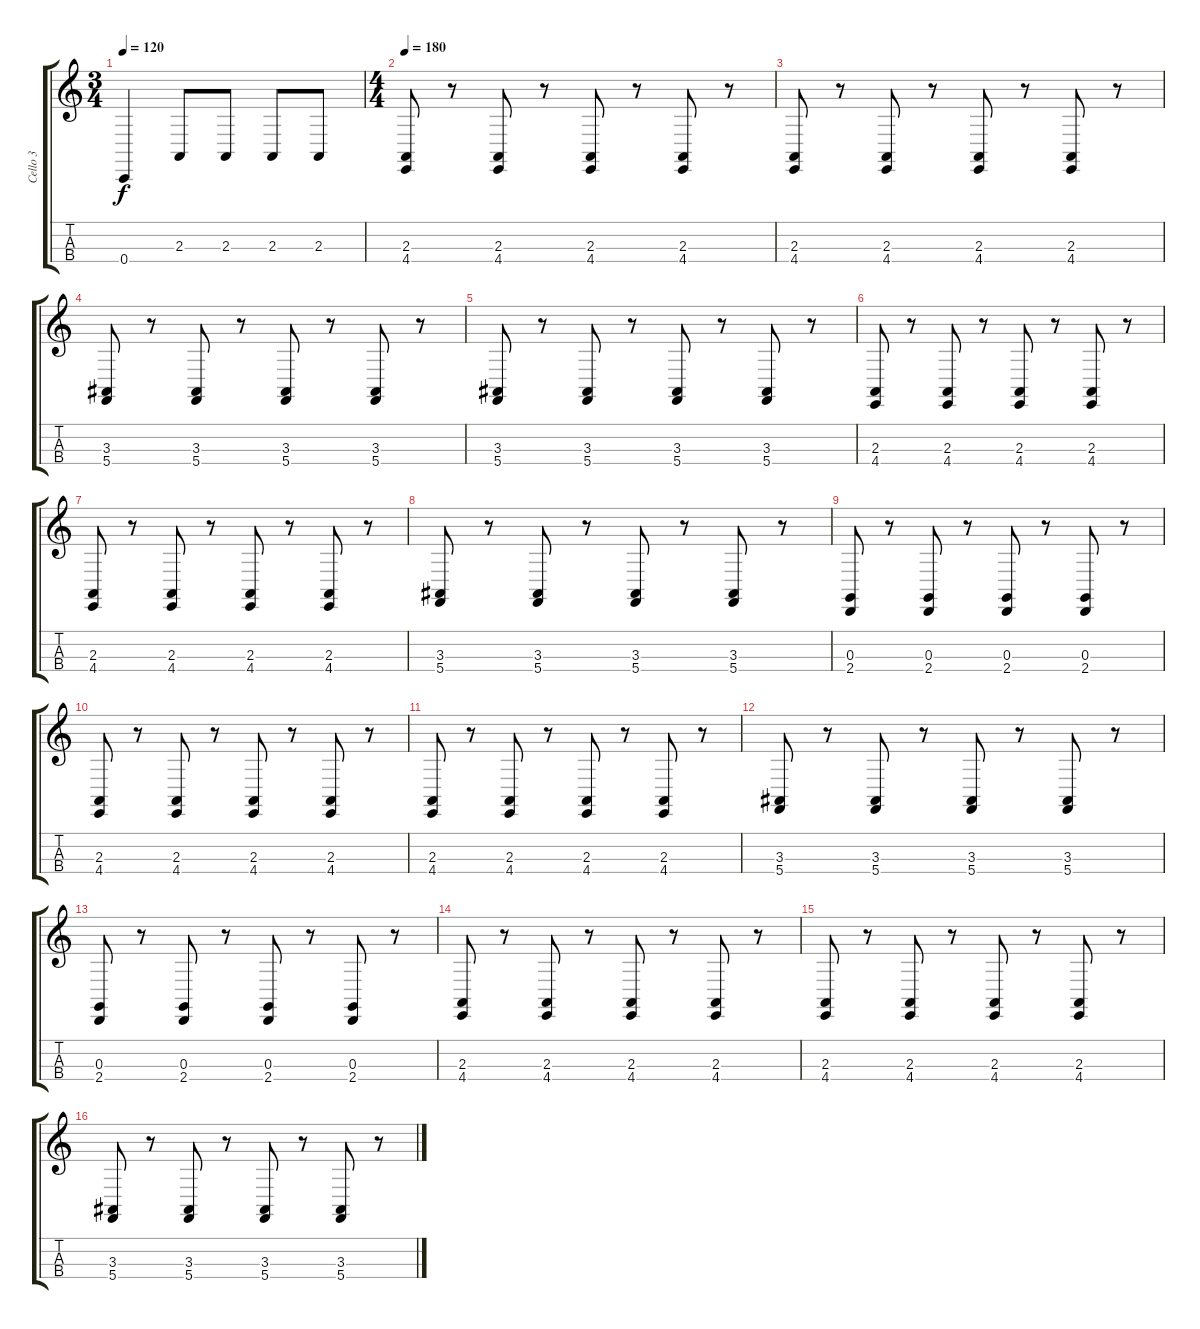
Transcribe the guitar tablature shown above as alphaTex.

\track ("Cello 3" "Cello 3") {instrument cello}
\staff {score tabs}
\tuning (A3 D3 G2 C2) {hide}
\ts (3 4)
\tempo 120
\clef g2
\ks c
0.4.4{dy f} 2.3.8 2.3.8 2.3.8 2.3.8 |
\ts (4 4)
\tempo 180
(2.3 4.4).8 r.8 (2.3 4.4).8 r.8 (2.3 4.4).8 r.8 (2.3 4.4).8 r.8 |
(2.3 4.4).8 r.8 (2.3 4.4).8 r.8 (2.3 4.4).8 r.8 (2.3 4.4).8 r.8 |
(3.3 5.4).8 r.8 (3.3 5.4).8 r.8 (3.3 5.4).8 r.8 (3.3 5.4).8 r.8 |
(3.3 5.4).8 r.8 (3.3 5.4).8 r.8 (3.3 5.4).8 r.8 (3.3 5.4).8 r.8 |
(2.3 4.4).8 r.8 (2.3 4.4).8 r.8 (2.3 4.4).8 r.8 (2.3 4.4).8 r.8 |
(2.3 4.4).8 r.8 (2.3 4.4).8 r.8 (2.3 4.4).8 r.8 (2.3 4.4).8 r.8 |
(3.3 5.4).8 r.8 (3.3 5.4).8 r.8 (3.3 5.4).8 r.8 (3.3 5.4).8 r.8 |
(0.3 2.4).8 r.8 (0.3 2.4).8 r.8 (0.3 2.4).8 r.8 (0.3 2.4).8 r.8 |
(2.3 4.4).8 r.8 (2.3 4.4).8 r.8 (2.3 4.4).8 r.8 (2.3 4.4).8 r.8 |
(2.3 4.4).8 r.8 (2.3 4.4).8 r.8 (2.3 4.4).8 r.8 (2.3 4.4).8 r.8 |
(3.3 5.4).8 r.8 (3.3 5.4).8 r.8 (3.3 5.4).8 r.8 (3.3 5.4).8 r.8 |
(0.3 2.4).8 r.8 (0.3 2.4).8 r.8 (0.3 2.4).8 r.8 (0.3 2.4).8 r.8 |
(2.3 4.4).8 r.8 (2.3 4.4).8 r.8 (2.3 4.4).8 r.8 (2.3 4.4).8 r.8 |
(2.3 4.4).8 r.8 (2.3 4.4).8 r.8 (2.3 4.4).8 r.8 (2.3 4.4).8 r.8 |
(3.3 5.4).8 r.8 (3.3 5.4).8 r.8 (3.3 5.4).8 r.8 (3.3 5.4).8 r.8
